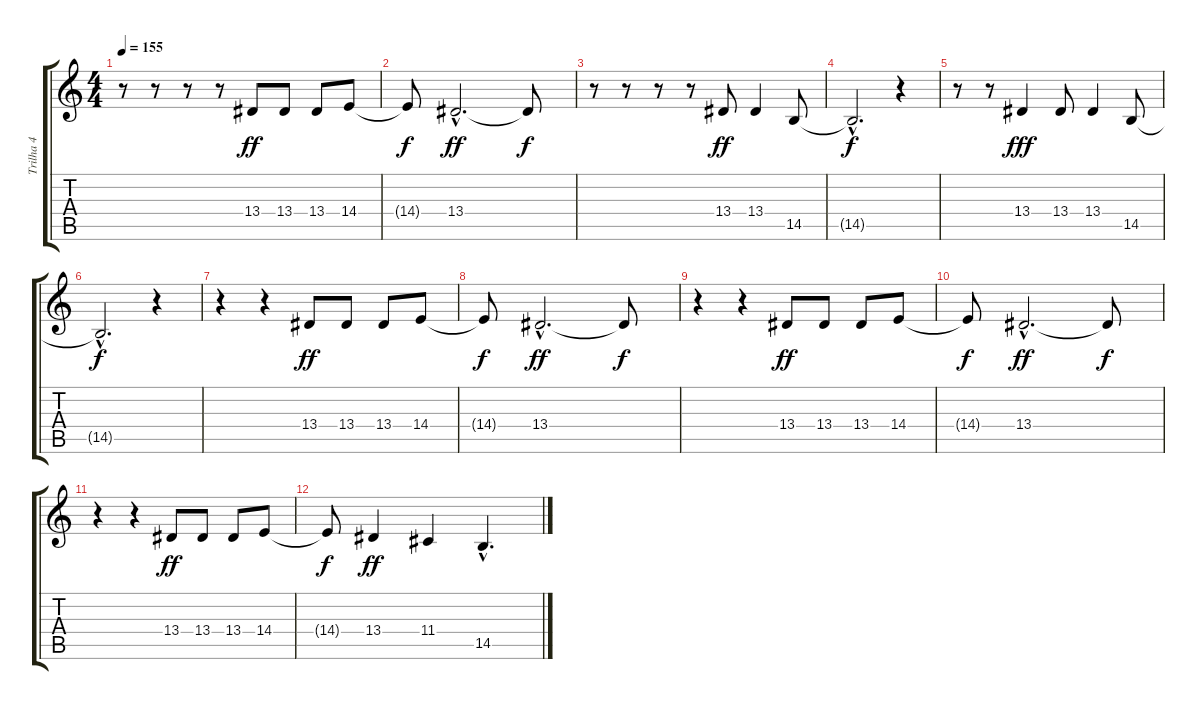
\track ("Trilha 4" "Trilha 4") {instrument altosax}
\staff {score tabs}
\tuning (E4 B3 G3 D3 A2 E2) {hide}
\ts (4 4)
\tempo 155
\clef g2
\ks c
r.8{dy f} r.8 r.8 r.8 13.4.8{dy ff} 13.4.8 13.4.8 14.4.8 |
14.4{t}.8{dy f} 13.4{hac}.2{d dy ff} 13.4{t}.8{dy f} |
r.8 r.8 r.8 r.8 13.4.8{dy ff} 13.4.4 14.5.8 |
14.5{hac t}.2{d dy f} r.4 |
r.8 r.8 13.4.4{dy fff} 13.4.8 13.4.4 14.5.8 |
14.5{hac t}.2{d dy f} r.4 |
r.4 r.4 13.4.8{dy ff} 13.4.8 13.4.8 14.4.8 |
14.4{t}.8{dy f} 13.4{hac}.2{d dy ff} 13.4{t}.8{dy f} |
r.4 r.4 13.4.8{dy ff} 13.4.8 13.4.8 14.4.8 |
14.4{t}.8{dy f} 13.4{hac}.2{d dy ff} 13.4{t}.8{dy f} |
r.4 r.4 13.4.8{dy ff} 13.4.8 13.4.8 14.4.8 |
14.4{t}.8{dy f} 13.4.4{dy ff} 11.4.4 14.5{hac}.4{d}
